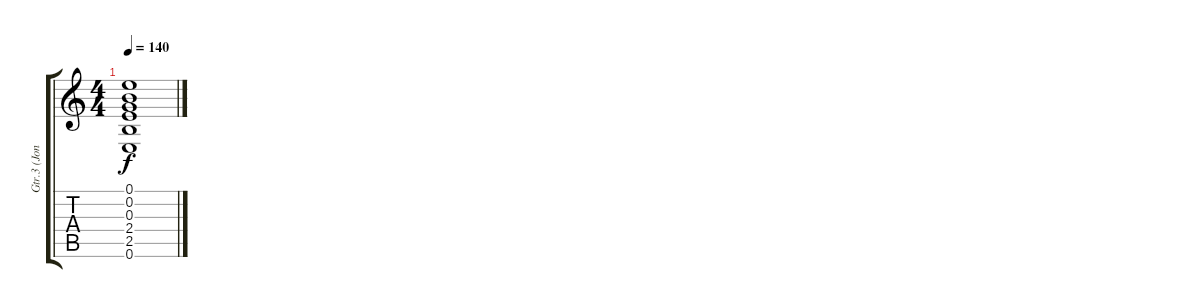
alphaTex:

\track ("Gtr.3 (Jonny GreenWood)" "Gtr.3 (Jon") {instrument electricguitarjazz}
\staff {score tabs}
\tuning (E4 B3 G3 D3 A2 E2) {hide}
\ts (4 4)
\tempo 140
\clef g2
\ks c
(0.1{t} 0.2{t} 0.3{t} 2.4{t} 2.5{t} 0.6{t}).1{dy f}
